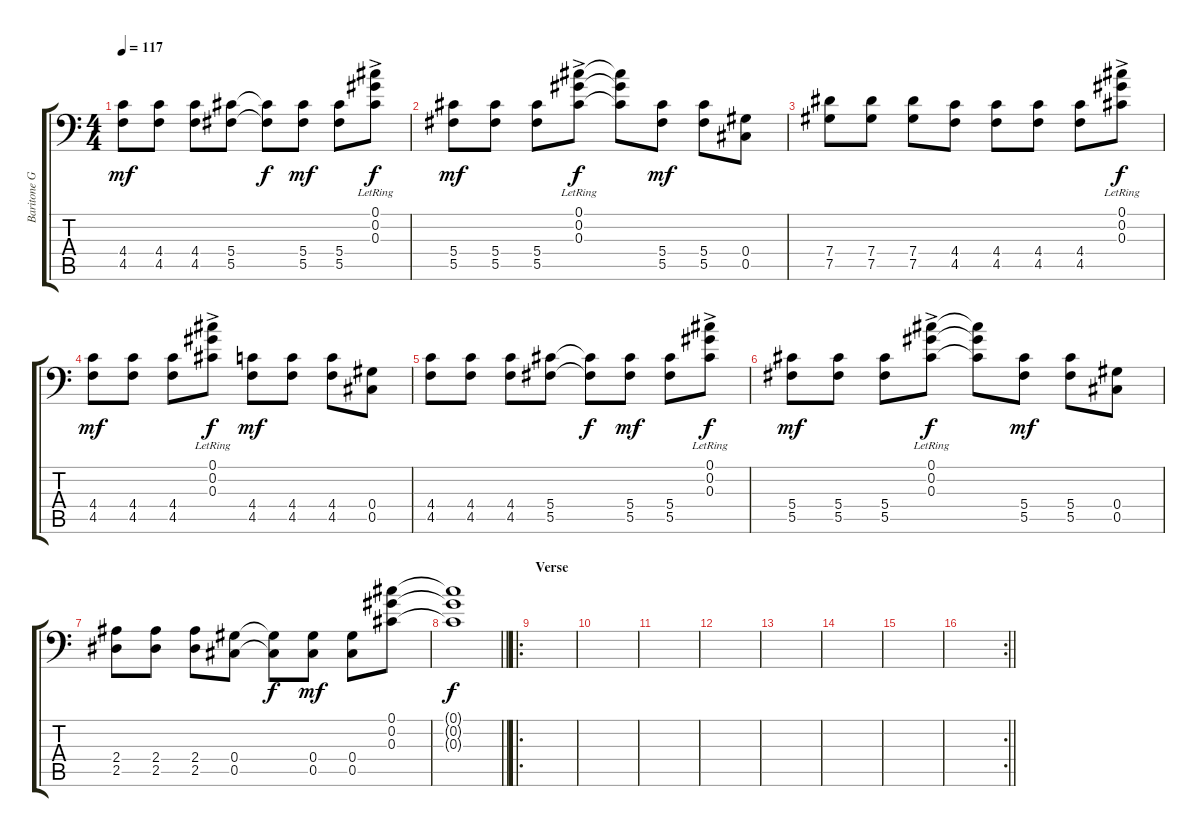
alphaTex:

\track ("Baritone Gtr. 3" "Baritone G") {instrument electricguitarclean}
\staff {score tabs}
\tuning (Db4 Ab3 Db3 Ab2 Db2 Ab1) {hide}
\ts (4 4)
\tempo 117
\clef f4
\ks c
(4.4 4.5).8{dy mf} (4.4 4.5).8 (4.4 4.5).8 (5.4 5.5).8 (5.4{t} 5.5{t}).8{dy f} (5.4 5.5).8{dy mf} (5.4 5.5).8 (0.1{ac lr} 0.2{ac lr} 0.3{ac lr}).8{dy f} |
(5.4 5.5).8{dy mf} (5.4 5.5).8 (5.4 5.5).8 (0.1{ac lr} 0.2{ac lr} 0.3{ac lr}).8{dy f} (0.1{t} 0.2{t} 0.3{t}).8 (5.4 5.5).8{dy mf} (5.4 5.5).8 (0.4 0.5).8 |
(7.4 7.5).8 (7.4 7.5).8 (7.4 7.5).8 (4.4 4.5).8 (4.4 4.5).8 (4.4 4.5).8 (4.4 4.5).8 (0.1{ac lr} 0.2{ac lr} 0.3{ac lr}).8{dy f} |
(4.4 4.5).8{dy mf} (4.4 4.5).8 (4.4 4.5).8 (0.1{ac lr} 0.2{ac lr} 0.3{ac lr}).8{dy f} (4.4 4.5).8{dy mf} (4.4 4.5).8 (4.4 4.5).8 (0.4 0.5).8 |
(4.4 4.5).8 (4.4 4.5).8 (4.4 4.5).8 (5.4 5.5).8 (5.4{t} 5.5{t}).8{dy f} (5.4 5.5).8{dy mf} (5.4 5.5).8 (0.1{ac lr} 0.2{ac lr} 0.3{ac lr}).8{dy f} |
(5.4 5.5).8{dy mf} (5.4 5.5).8 (5.4 5.5).8 (0.1{ac lr} 0.2{ac lr} 0.3{ac lr}).8{dy f} (0.1{t} 0.2{t} 0.3{t}).8 (5.4 5.5).8{dy mf} (5.4 5.5).8 (0.4 0.5).8 |
(2.4 2.5).8 (2.4 2.5).8 (2.4 2.5).8 (0.4 0.5).8 (0.4{t} 0.5{t}).8{dy f} (0.4 0.5).8{dy mf} (0.4 0.5).8 (0.1 0.2 0.3).8 |
\barLineRight lightlight
(0.1{t} 0.2{t} 0.3{t}).1{dy f} |
\ro
\section ("" "Verse")
|
|
|
|
|
|
|
\rc 2
\barLineRight lightlight
